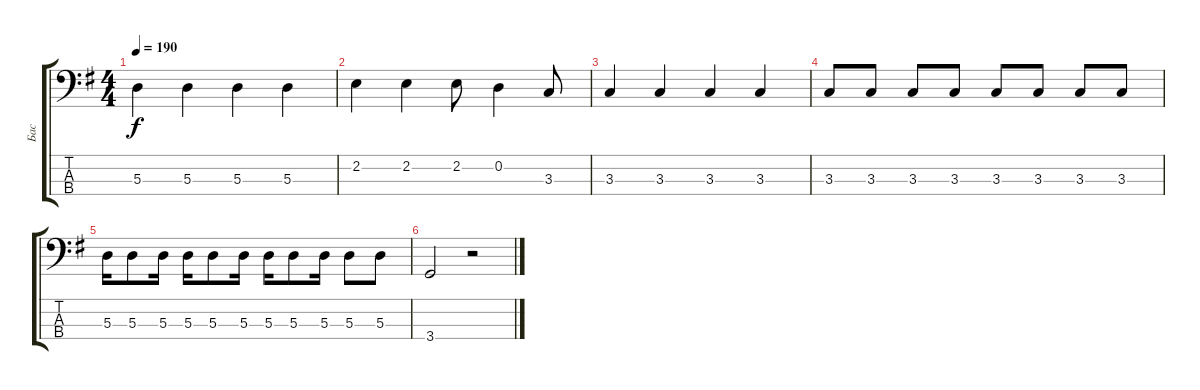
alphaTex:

\track ("Бас" "Бас") {instrument electricbassfinger}
\staff {score tabs}
\tuning (G2 D2 A1 E1) {hide}
\ts (4 4)
\tempo 190
\clef f4
\ks g
5.3.4{dy f} 5.3.4 5.3.4 5.3.4 |
2.2.4 2.2.4 2.2.8 0.2.4 3.3.8 |
3.3.4 3.3.4 3.3.4 3.3.4 |
3.3.8 3.3.8 3.3.8 3.3.8 3.3.8 3.3.8 3.3.8 3.3.8 |
5.3.16 5.3.8 5.3.16 5.3.16 5.3.8 5.3.16 5.3.16 5.3.8 5.3.16 5.3.8 5.3.8 |
3.4.2 r.2
